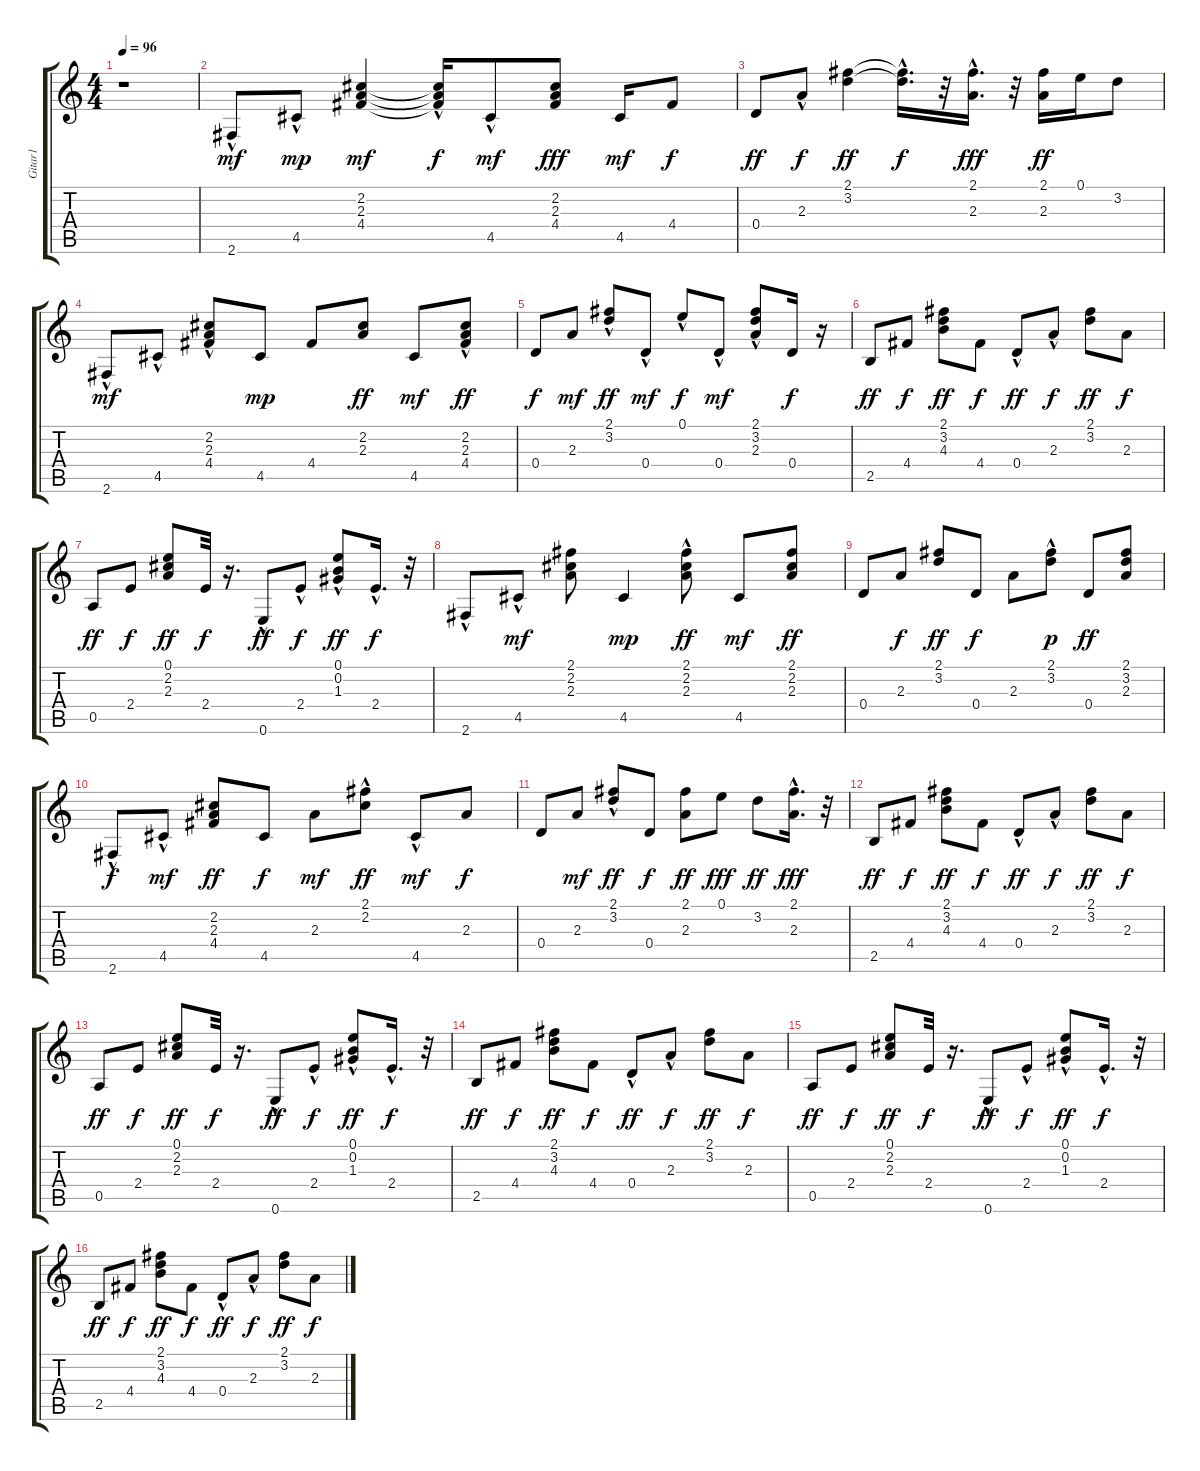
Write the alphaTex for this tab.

\track ("Gitar1" "Gitar1") {instrument acousticguitarsteel}
\staff {score tabs}
\tuning (E4 B3 G3 D3 A2 E2) {hide}
\ts (4 4)
\tempo 96
\clef g2
\ks c
r.1{dy f} |
2.6{hac}.8{dy mf} 4.5{hac}.8{dy mp} (2.2 2.3 4.4).4{dy mf} (2.2{t} 2.3{hac t} 4.4{hac t}).16{dy f} 4.5{hac}.8{dy mf} (2.2 2.3 4.4).8{dy fff} 4.5.16{dy mf} 4.4.8{dy f} |
0.4.8{dy ff} 2.3{hac}.8{dy f} (2.1 3.2).4{dy ff} (2.1{hac t} 3.2{t}).16{d dy f} r.32 (2.1{hac} 2.3{hac}).16{d dy fff} r.32 (2.1 2.3).16{dy ff} 0.1.16 3.2.8 |
2.6{hac}.8{dy mf} 4.5{hac}.8 (2.2{hac} 2.3{hac} 4.4{hac}).8 4.5.8{dy mp} 4.4.8 (2.2 2.3).8{dy ff} 4.5.8{dy mf} (2.2{hac} 2.3 4.4).8{dy ff} |
0.4.8{dy f} 2.3.8{dy mf} (2.1{hac} 3.2{hac}).8{dy ff} 0.4{hac}.8{dy mf} 0.1{hac}.8{dy f} 0.4{hac}.8{dy mf} (2.1{hac} 3.2{hac} 2.3{hac}).8 0.4.16{dy f} r.16 |
2.5.8{dy ff} 4.4.8{dy f} (2.1 3.2 4.3).8{dy ff} 4.4.8{dy f} 0.4{hac}.8{dy ff} 2.3{hac}.8{dy f} (2.1 3.2).8{dy ff} 2.3.8{dy f} |
0.5.8{dy ff} 2.4.8{dy f} (0.1 2.2 2.3).8{dy ff} 2.4.32{dy f} r.16{d} 0.6{hac}.8{dy ff} 2.4{hac}.8{dy f} (0.1{hac} 0.2{hac} 1.3{hac}).8{dy ff} 2.4{hac}.16{d dy f} r.32 |
2.6{hac}.8 4.5{hac}.8{dy mf} (2.1 2.2 2.3).8 4.5.4{dy mp} (2.1{hac} 2.2{hac} 2.3).8{dy ff} 4.5.8{dy mf} (2.1 2.2 2.3).8{dy ff} |
0.4.8 2.3.8{dy f} (2.1 3.2).8{dy ff} 0.4.8{dy f} 2.3.8 (2.1{hac} 3.2).8{dy p} 0.4.8{dy ff} (2.1 3.2 2.3).8 |
2.6{hac}.8{dy f} 4.5{hac}.8{dy mf} (2.2 2.3 4.4).8{dy ff} 4.5.8{dy f} 2.3.8{dy mf} (2.1{hac} 2.2{hac}).8{dy ff} 4.5{hac}.8{dy mf} 2.3.8{dy f} |
0.4.8 2.3.8{dy mf} (2.1{hac} 3.2{hac}).8{dy ff} 0.4.8{dy f} (2.1 2.3).8{dy ff} 0.1.8{dy fff} 3.2.8{dy ff} (2.1 2.3{hac}).16{d dy fff} r.32 |
2.5.8{dy ff} 4.4.8{dy f} (2.1 3.2 4.3).8{dy ff} 4.4.8{dy f} 0.4{hac}.8{dy ff} 2.3{hac}.8{dy f} (2.1 3.2).8{dy ff} 2.3.8{dy f} |
0.5.8{dy ff} 2.4.8{dy f} (0.1 2.2 2.3).8{dy ff} 2.4.32{dy f} r.16{d} 0.6{hac}.8{dy ff} 2.4{hac}.8{dy f} (0.1{hac} 0.2{hac} 1.3{hac}).8{dy ff} 2.4{hac}.16{d dy f} r.32 |
2.5.8{dy ff} 4.4.8{dy f} (2.1 3.2 4.3).8{dy ff} 4.4.8{dy f} 0.4{hac}.8{dy ff} 2.3{hac}.8{dy f} (2.1 3.2).8{dy ff} 2.3.8{dy f} |
0.5.8{dy ff} 2.4.8{dy f} (0.1 2.2 2.3).8{dy ff} 2.4.32{dy f} r.16{d} 0.6{hac}.8{dy ff} 2.4{hac}.8{dy f} (0.1{hac} 0.2{hac} 1.3{hac}).8{dy ff} 2.4{hac}.16{d dy f} r.32 |
2.5.8{dy ff} 4.4.8{dy f} (2.1 3.2 4.3).8{dy ff} 4.4.8{dy f} 0.4{hac}.8{dy ff} 2.3{hac}.8{dy f} (2.1 3.2).8{dy ff} 2.3.8{dy f}
